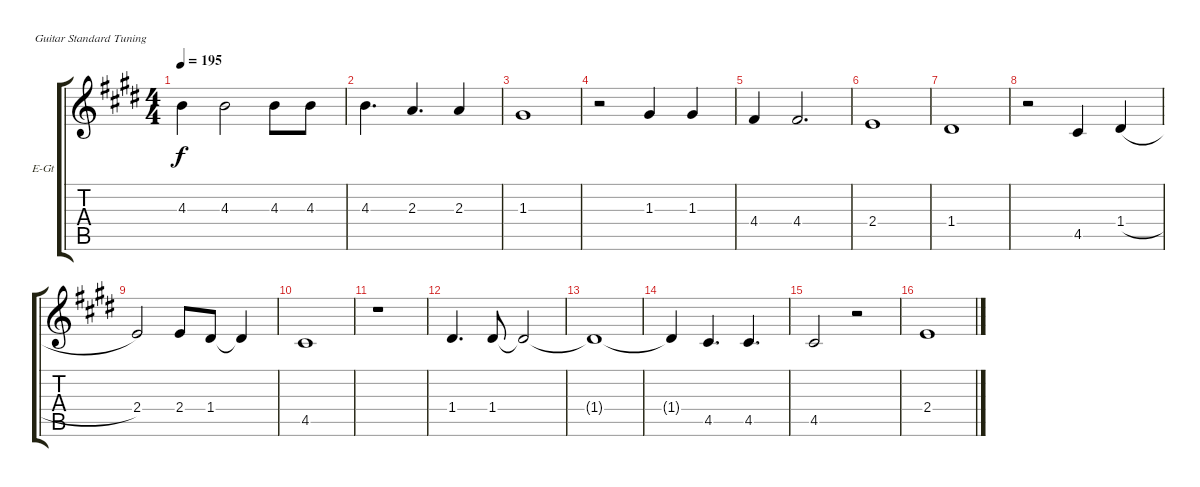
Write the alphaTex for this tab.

\defaultSystemsLayout 4
\bracketExtendMode groupsimilarinstruments
\firstSystemTrackNameOrientation horizontal
\otherSystemsTrackNameOrientation horizontal
\track ("Art's Voice" "E-Gt") {instrument electricguitarclean}
\staff {score tabs}
\tuning (E4 B3 G3 D3 A2 E2)
\ts (4 4)
\tempo 195
\clef g2
\ks e
4.3.4{dy f} 4.3.2 4.3.8 4.3.8 |
4.3.4{d} 2.3.4{d} 2.3.4 |
1.3.1 |
r.2 1.3.4 1.3.4 |
4.4.4 4.4.2{d} |
2.4.1 |
1.4.1 |
r.2 4.5.4 1.4{h}.4 |
2.4.2 2.4.8 1.4.8 1.4{t}.4 |
4.5.1 |
r.1 |
1.4.4{d} 1.4.8 1.4{t}.2 |
1.4{t}.1 |
1.4{t}.4 4.5.4{d} 4.5.4{d} |
4.5.2 r.2 |
2.4.1
